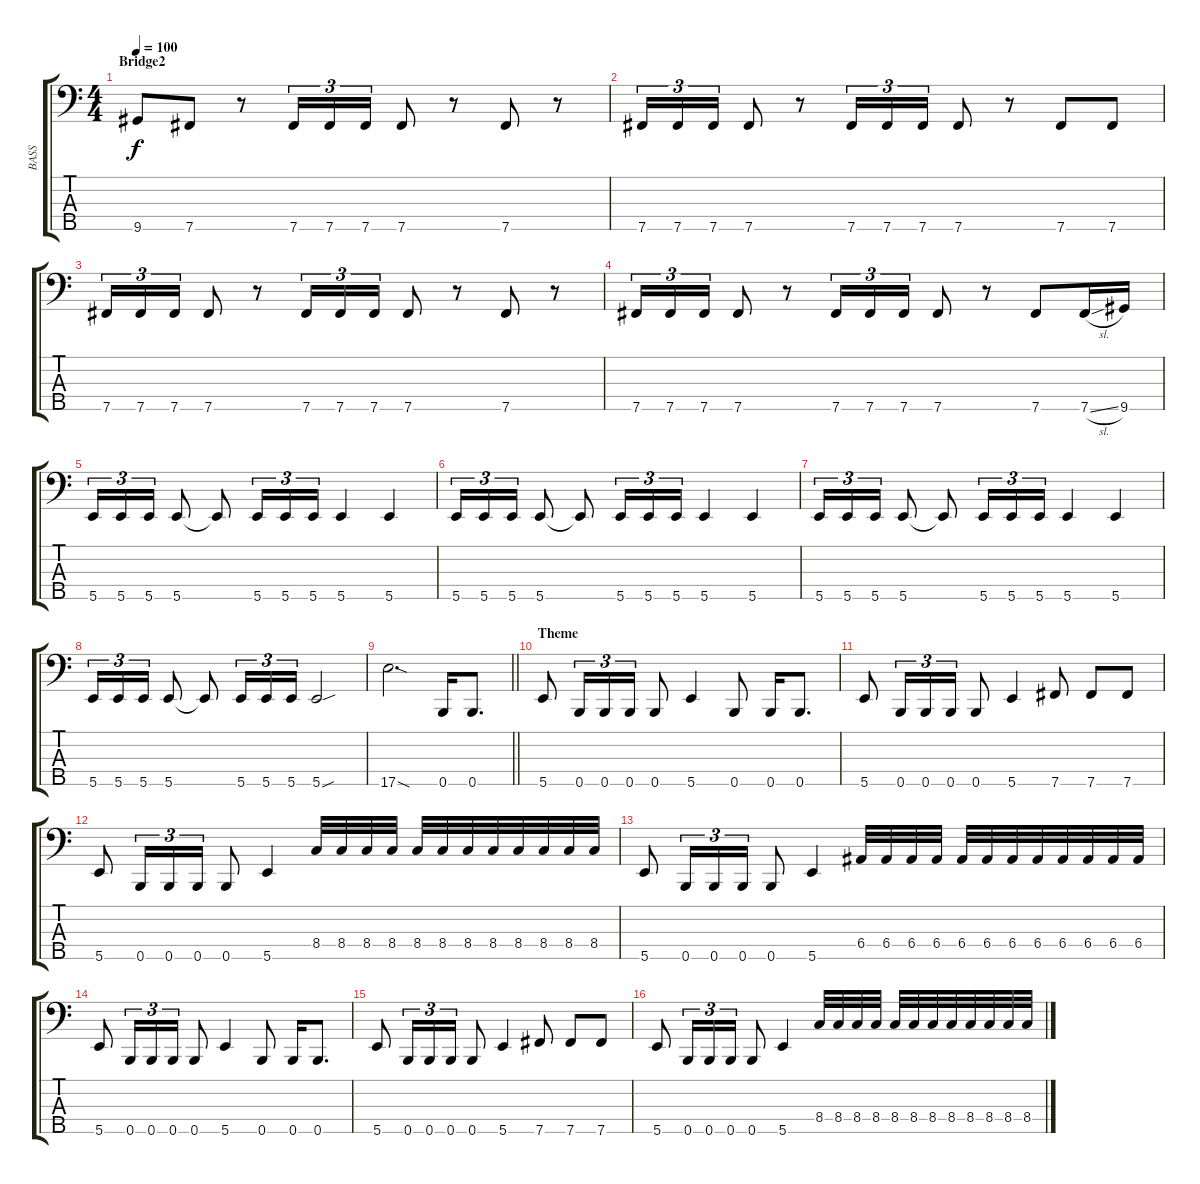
\track ("BASS" "BASS") {instrument electricbasspick}
\staff {score tabs}
\tuning (G2 D2 A1 E1 B0) {hide}
\ts (4 4)
\section ("" "Bridge2")
\tempo 100
\clef f4
\ks c
9.5{t}.8{dy f} 7.5.8 r.8 7.5.16{tu (3 2)} 7.5.16{tu (3 2)} 7.5.16{tu (3 2)} 7.5.8 r.8 7.5.8 r.8 |
7.5.16{tu (3 2)} 7.5.16{tu (3 2)} 7.5.16{tu (3 2)} 7.5.8 r.8 7.5.16{tu (3 2)} 7.5.16{tu (3 2)} 7.5.16{tu (3 2)} 7.5.8 r.8 7.5.8 7.5.8 |
7.5.16{tu (3 2)} 7.5.16{tu (3 2)} 7.5.16{tu (3 2)} 7.5.8 r.8 7.5.16{tu (3 2)} 7.5.16{tu (3 2)} 7.5.16{tu (3 2)} 7.5.8 r.8 7.5.8 r.8 |
7.5.16{tu (3 2)} 7.5.16{tu (3 2)} 7.5.16{tu (3 2)} 7.5.8 r.8 7.5.16{tu (3 2)} 7.5.16{tu (3 2)} 7.5.16{tu (3 2)} 7.5.8 r.8 7.5.8 7.5{sl}.16 9.5.16 |
5.5.16{tu (3 2)} 5.5.16{tu (3 2)} 5.5.16{tu (3 2)} 5.5.8 5.5{t}.8 5.5.16{tu (3 2)} 5.5.16{tu (3 2)} 5.5.16{tu (3 2)} 5.5.4 5.5.4 |
5.5.16{tu (3 2)} 5.5.16{tu (3 2)} 5.5.16{tu (3 2)} 5.5.8 5.5{t}.8 5.5.16{tu (3 2)} 5.5.16{tu (3 2)} 5.5.16{tu (3 2)} 5.5.4 5.5.4 |
5.5.16{tu (3 2)} 5.5.16{tu (3 2)} 5.5.16{tu (3 2)} 5.5.8 5.5{t}.8 5.5.16{tu (3 2)} 5.5.16{tu (3 2)} 5.5.16{tu (3 2)} 5.5.4 5.5.4 |
5.5.16{tu (3 2)} 5.5.16{tu (3 2)} 5.5.16{tu (3 2)} 5.5.8 5.5{t}.8 5.5.16{tu (3 2)} 5.5.16{tu (3 2)} 5.5.16{tu (3 2)} 5.5{sou}.2 |
\barLineRight lightlight
17.5{sod}.2{d} 0.5.16 0.5.8{d} |
\section ("" "Theme")
5.5.8 0.5.16{tu (3 2)} 0.5.16{tu (3 2)} 0.5.16{tu (3 2)} 0.5.8 5.5.4 0.5.8 0.5.16 0.5.8{d} |
5.5.8 0.5.16{tu (3 2)} 0.5.16{tu (3 2)} 0.5.16{tu (3 2)} 0.5.8 5.5.4 7.5.8 7.5.8 7.5.8 |
5.5.8 0.5.16{tu (3 2)} 0.5.16{tu (3 2)} 0.5.16{tu (3 2)} 0.5.8 5.5.4 8.4.32 8.4.32 8.4.32 8.4.32 8.4.32 8.4.32 8.4.32 8.4.32 8.4.32 8.4.32 8.4.32 8.4.32 |
5.5.8 0.5.16{tu (3 2)} 0.5.16{tu (3 2)} 0.5.16{tu (3 2)} 0.5.8 5.5.4 6.4.32 6.4.32 6.4.32 6.4.32 6.4.32 6.4.32 6.4.32 6.4.32 6.4.32 6.4.32 6.4.32 6.4.32 |
5.5.8 0.5.16{tu (3 2)} 0.5.16{tu (3 2)} 0.5.16{tu (3 2)} 0.5.8 5.5.4 0.5.8 0.5.16 0.5.8{d} |
5.5.8 0.5.16{tu (3 2)} 0.5.16{tu (3 2)} 0.5.16{tu (3 2)} 0.5.8 5.5.4 7.5.8 7.5.8 7.5.8 |
5.5.8 0.5.16{tu (3 2)} 0.5.16{tu (3 2)} 0.5.16{tu (3 2)} 0.5.8 5.5.4 8.4.32 8.4.32 8.4.32 8.4.32 8.4.32 8.4.32 8.4.32 8.4.32 8.4.32 8.4.32 8.4.32 8.4.32
